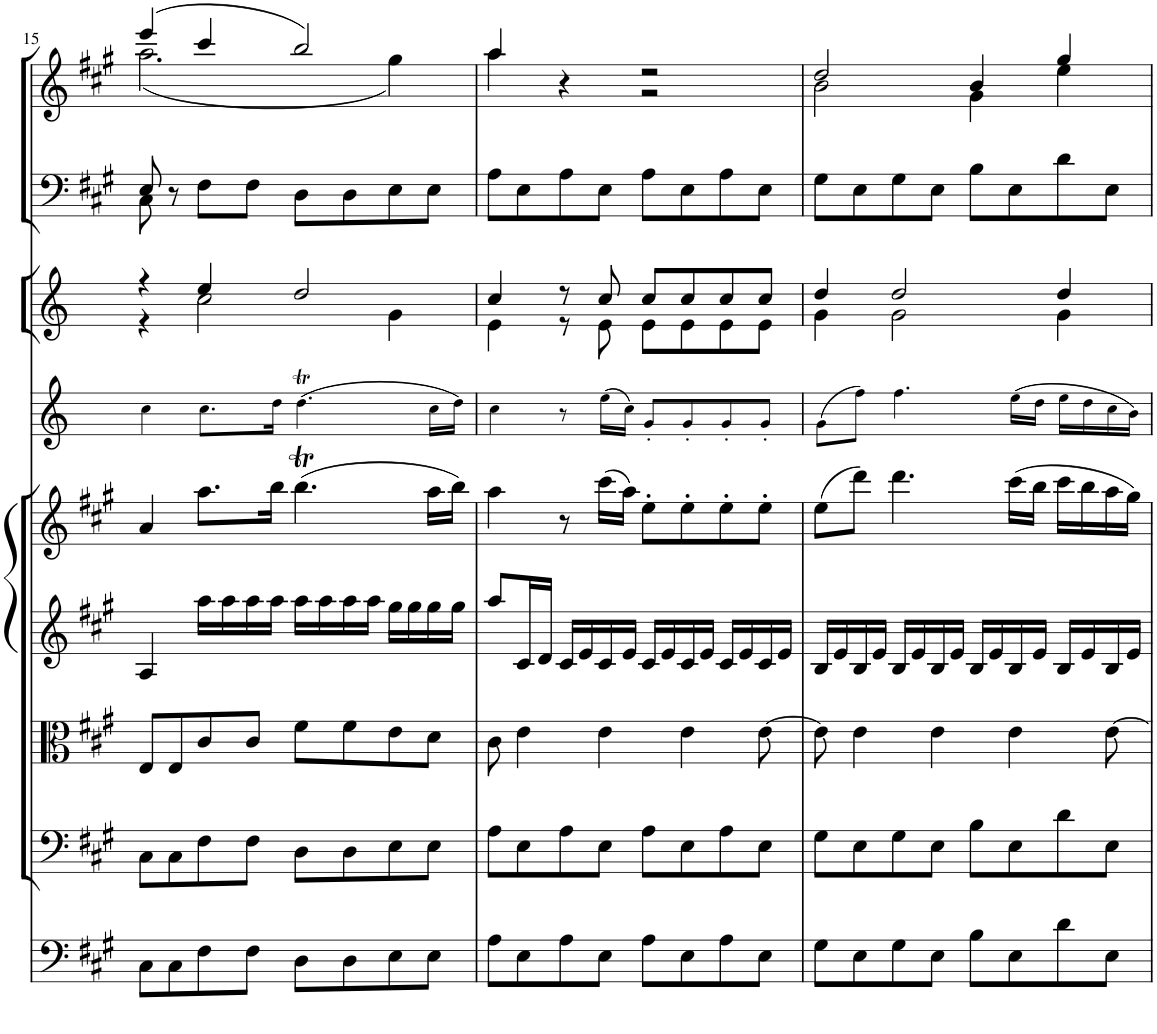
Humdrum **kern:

**kern	**kern	**kern	**kern	**kern	**kern	**kern	**kern	**kern
*part9	*part8	*part7	*part6	*part5	*part4	*part3	*part2	*part1
*staff9	*staff8	*staff7	*staff6	*staff5	*staff4	*staff3	*staff2	*staff1
*I"Contrabasses	*I"Violoncello e Basso	*I"Viola I, II	*I"Violino II	*I"Violino I	*I"Clarinetto principale in La/A	*I"Corno I, II in La/A	*I"Fagotto I, II	*I"Flauto I, II
*I'Cb	*	*	*	*	*I'Cl	*	*	*I'Fl
!!LO:PB:g=z
*clefF4	*clefF4	*clefC3	*clefG2	*clefG2	*clefG2	*clefG2	*clefF4	*clefG2
*Trd7c12	*	*	*	*	*Trd2c3	*Trd2c3	*	*
*k[f#c#g#]	*k[f#c#g#]	*k[f#c#g#]	*k[f#c#g#]	*k[f#c#g#]	*k[]	*k[]	*k[f#c#g#]	*k[f#c#g#]
*M4/4	*M4/4	*M4/4	*M4/4	*M4/4	*M4/4	*M4/4	*M4/4	*M4/4
*met(c)	*met(c)	*met(c)	*met(c)	*met(c)	*met(c)	*met(c)	*met(c)	*met(c)
=15	=15	=15	=15	=15	=15	=15	=15	=15
*	*	*	*	*	*	*^	*^	*^
8C#\L	8C#\L	8E/L	4A/	4a/	4cc\	4r	4r	8E/	8C#\	(4eee/	(2.aa\
8C#\	8C#\	8E/	.	.	.	.	.	8r	8ryy	.	.
8F#\	8F#\	8c#/	16aa\LL	8.aa\L	8.cc\L	4ee/	2cc\	8F#\L	4ryy	4ccc#/	.
.	.	.	16aa\	.	.	.	.	.	.	.	.
8F#\J	8F#\J	8c#/J	16aa\	.	.	.	.	8F#\J	.	.	.
.	.	.	16aa\JJ	16bb\Jk	16dd\Jk	.	.	.	.	.	.
8D\L	8D\L	8f#\L	16aa\LL	(4.bbT\	(4.ddT\	2dd/	.	8D\L	2ryy	2bb/)	.
.	.	.	16aa\	.	.	.	.	.	.	.	.
8D\	8D\	8f#\	16aa\	.	.	.	.	8D\	.	.	.
.	.	.	16aa\JJ	.	.	.	.	.	.	.	.
8E\	8E\	8e\	16gg#\LL	.	.	.	4g\	8E\	.	.	4gg#\)
.	.	.	16gg#\	.	.	.	.	.	.	.	.
8E\J	8E\J	8d\J	16gg#\	16aa\LL	16cc\LL	.	.	8E\J	.	.	.
.	.	.	16gg#\JJ	16bb\JJ)	16dd\JJ)	.	.	.	.	.	.
*	*	*	*	*	*	*	*	*v	*v	*	*
=16	=16	=16	=16	=16	=16	=16	=16	=16	=16	=16
8A\L	8A\L	8c#\	8aa/L	4aa\	4cc\	4cc/	4e\	8A\L	4aa/	4aa\
8E\	8E\	4e\	16c#/L	.	.	.	.	8E\	.	.
.	.	.	16d/JJ	.	.	.	.	.	.	.
8A\	8A\	.	16c#/LL	8r	8r	8r	8r	8A\	4r	4ryy
.	.	.	16e/	.	.	.	.	.	.	.
8E\J	8E\J	4e\	16c#/	(16ccc#\LL	(16ee\LL	8cc/	8e\	8E\J	.	.
.	.	.	16e/JJ	16aa\JJ)	16cc\JJ)	.	.	.	.	.
8A\L	8A\L	.	16c#/LL	8ee'\L	8g'/L	8cc/L	8e\L	8A\L	2r	2r
.	.	.	16e/	.	.	.	.	.	.	.
8E\	8E\	4e\	16c#/	8ee'\	8g'/	8cc/	8e\	8E\	.	.
.	.	.	16e/JJ	.	.	.	.	.	.	.
8A\	8A\	.	16c#/LL	8ee'\	8g'/	8cc/	8e\	8A\	.	.
.	.	.	16e/	.	.	.	.	.	.	.
8E\J	8E\J	[8e\	16c#/	8ee'\J	8g'/J	8cc/J	8e\J	8E\J	.	.
.	.	.	16e/JJ	.	.	.	.	.	.	.
=17	=17	=17	=17	=17	=17	=17	=17	=17	=17	=17
8G#\L	8G#\L	8e\]	16B/LL	(8ee\L	(8g\L	4dd/	4g\	8G#\L	2dd/	2b\
.	.	.	16e/	.	.	.	.	.	.	.
8E\	8E\	4e\	16B/	8ddd\J)	8ff\J)	.	.	8E\	.	.
.	.	.	16e/JJ	.	.	.	.	.	.	.
8G#\	8G#\	.	16B/LL	4.ddd\	4.ff\	2dd/	2g\	8G#\	.	.
.	.	.	16e/	.	.	.	.	.	.	.
8E\J	8E\J	4e\	16B/	.	.	.	.	8E\J	.	.
.	.	.	16e/JJ	.	.	.	.	.	.	.
8B\L	8B\L	.	16B/LL	.	.	.	.	8B\L	4b/	4g#\
.	.	.	16e/	.	.	.	.	.	.	.
8E\	8E\	4e\	16B/	(16ccc#\LL	(16ee\LL	.	.	8E\	.	.
.	.	.	16e/JJ	16bb\JJ	16dd\JJ	.	.	.	.	.
8d\	8d\	.	16B/LL	16ccc#\LL	16ee\LL	4dd/	4g\	8d\	4gg#/	4ee\
.	.	.	16e/	16bb\	16dd\	.	.	.	.	.
8E\J	8E\J	[8e\	16B/	16aa\	16cc\	.	.	8E\J	.	.
.	.	.	16e/JJ	16gg#\JJ)	16b\JJ)	.	.	.	.	.
*	*	*	*	*	*	*v	*v	*	*v	*v
=	=	=	=	=	=	=	=	=
*-	*-	*-	*-	*-	*-	*-	*-	*-
